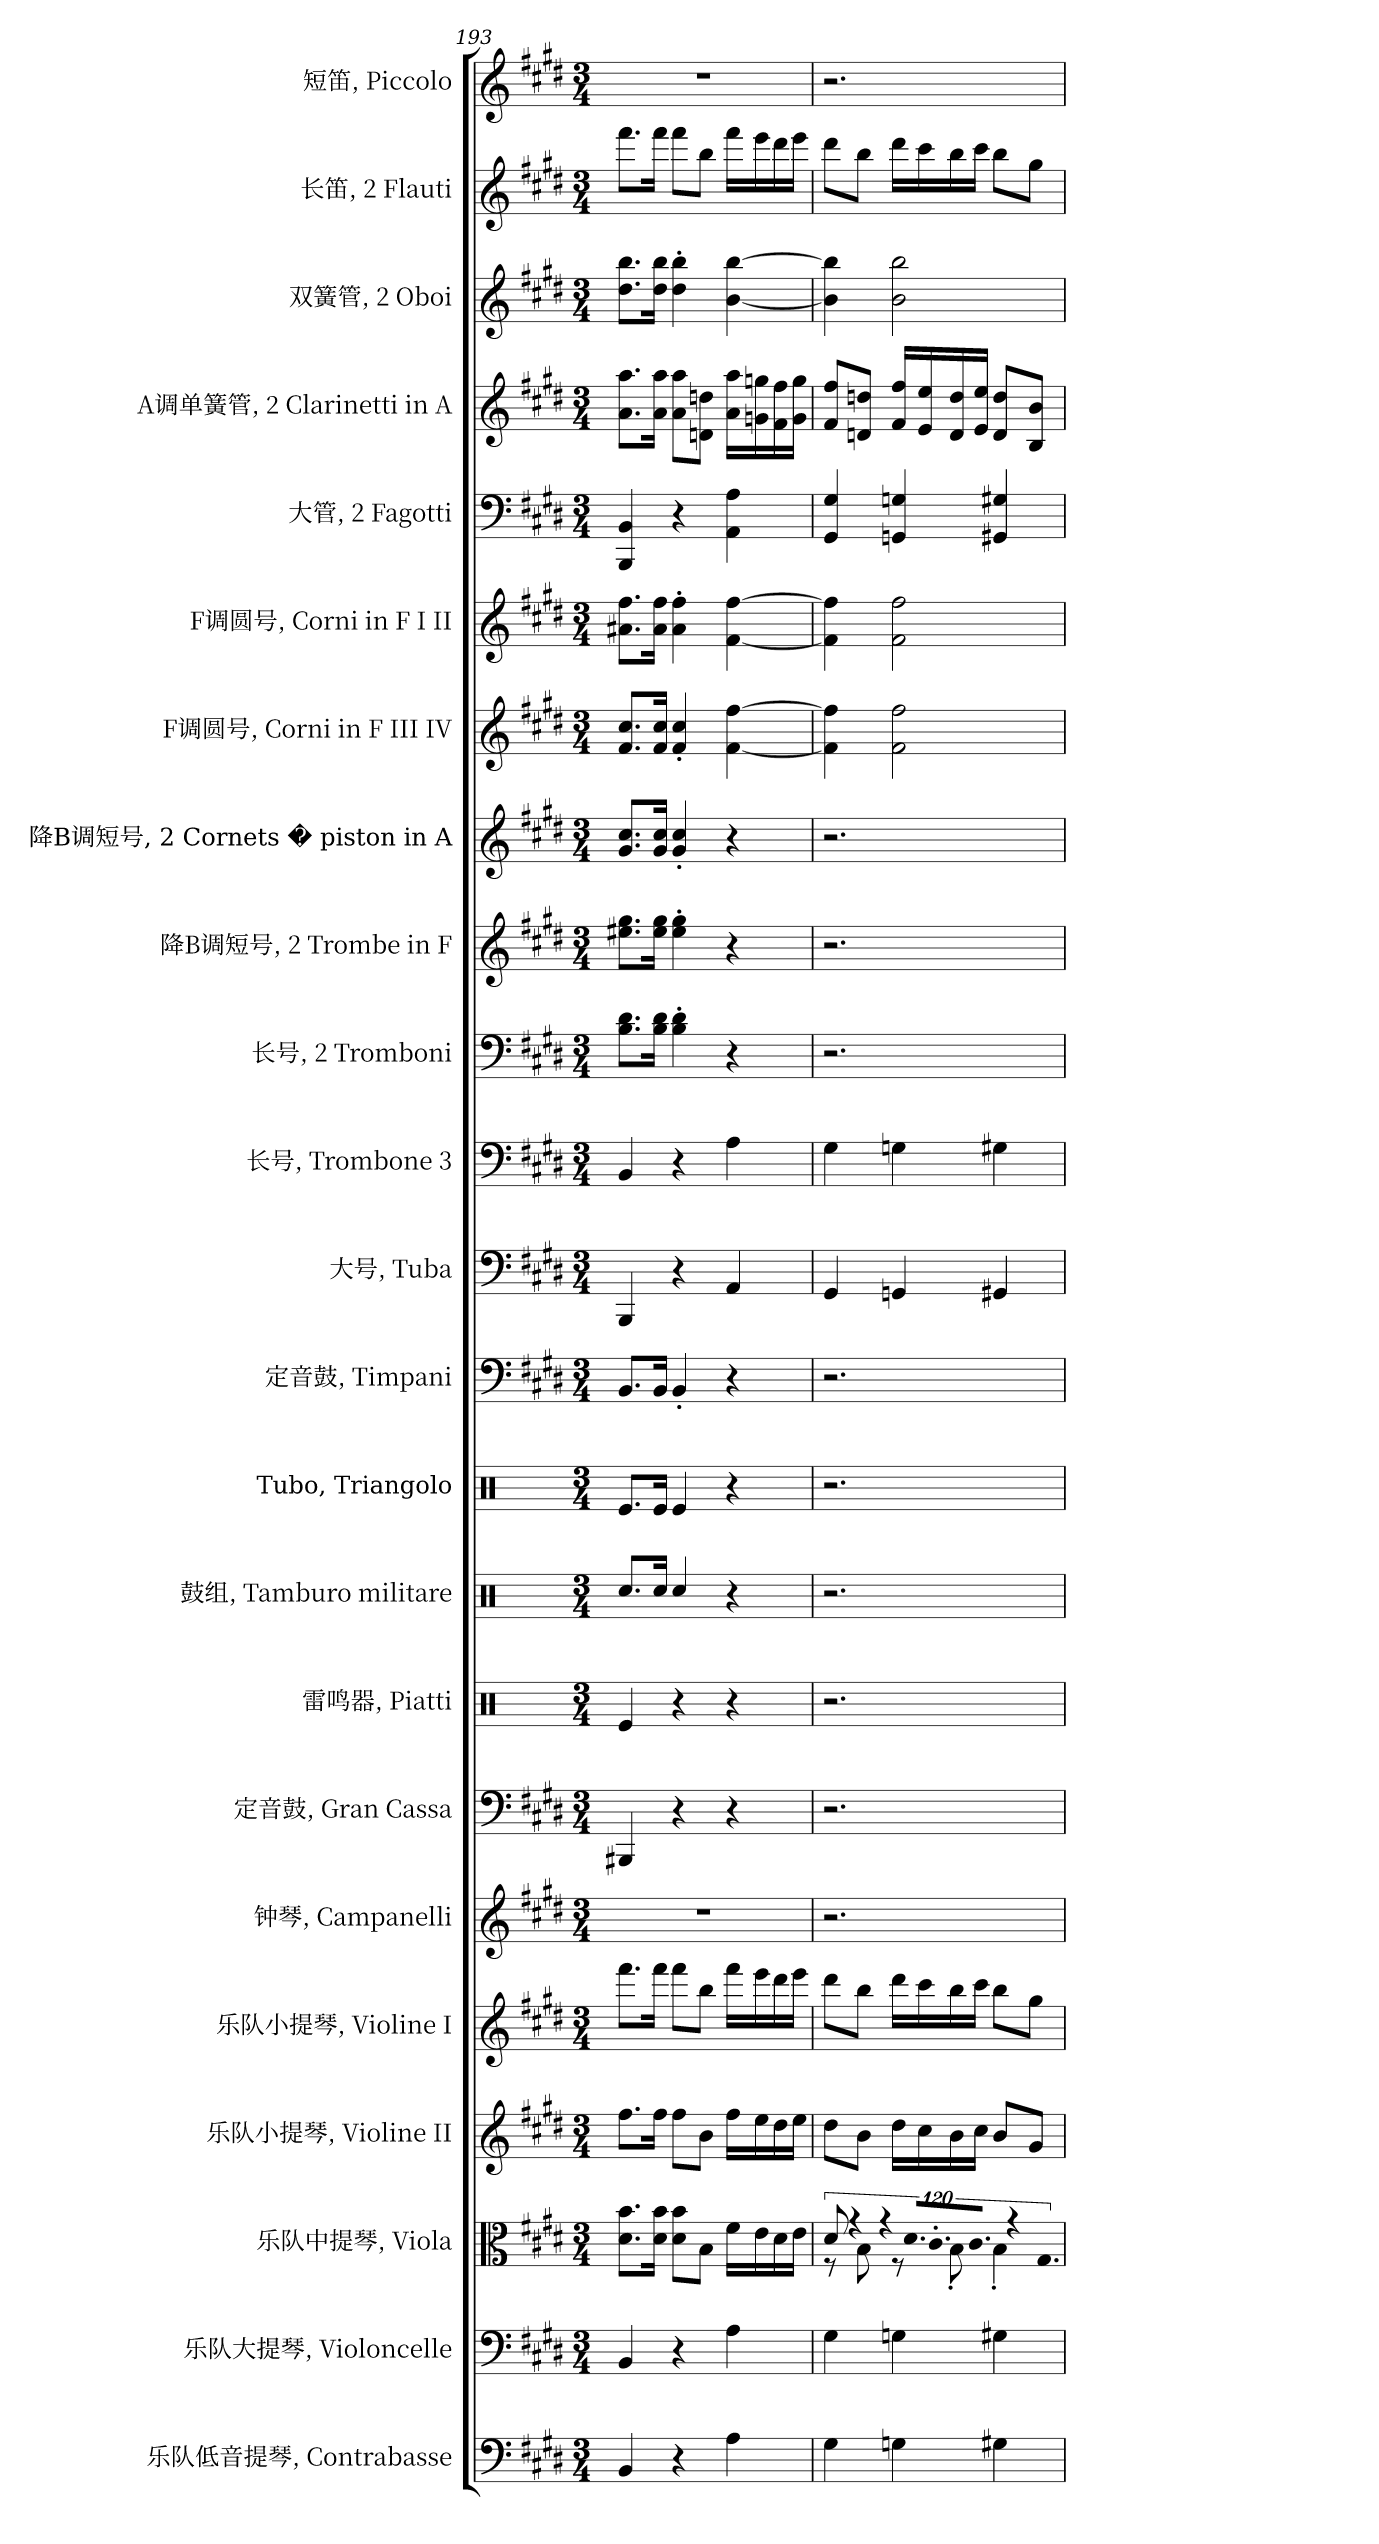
**kern	**kern	**kern	**kern	**kern	**kern	**kern	**kern	**kern	**kern	**kern	**kern	**kern	**kern	**kern	**kern	**kern	**kern	**kern	**kern	**kern	**kern	**kern
*part23	*part22	*part21	*part20	*part19	*part18	*part17	*part16	*part15	*part14	*part13	*part12	*part11	*part10	*part9	*part8	*part7	*part6	*part5	*part4	*part3	*part2	*part1
*staff23	*staff22	*staff21	*staff20	*staff19	*staff18	*staff17	*staff16	*staff15	*staff14	*staff13	*staff12	*staff11	*staff10	*staff9	*staff8	*staff7	*staff6	*staff5	*staff4	*staff3	*staff2	*staff1
*I"乐队低音提琴, Contrabasse	*I"乐队大提琴, Violoncelle	*I"乐队中提琴, Viola	*I"乐队小提琴, Violine II	*I"乐队小提琴, Violine I	*I"钟琴, Campanelli	*I"定音鼓, Gran Cassa	*I"雷鸣器, Piatti	*I"鼓组, Tamburo militare	*I"Tubo, Triangolo	*I"定音鼓, Timpani	*I"大号, Tuba	*I"长号, Trombone 3	*I"长号, 2 Tromboni	*I"降B调短号, 2 Trombe in F	*I"降B调短号, 2 Cornets � piston in A	*I"F调圆号, Corni in F III IV	*I"F调圆号, Corni in F I II	*I"大管, 2 Fagotti	*I"A调单簧管, 2 Clarinetti in A	*I"双簧管, 2 Oboi	*I"长笛, 2 Flauti	*I"短笛, Piccolo
*I'Cbs.	*	*	*	*	*	*	*	*	*I'Tu.	*I'Timp.	*I'Tba.	*I'Tbn.	*I'Tbn.	*	*I'B♭ Cnt.	*	*	*	*I'A Cl.	*I'Ob.	*I'Fl.	*I'Picc.
*clefF4	*clefF4	*clefC3	*clefG2	*clefG2	*clefG2	*clefF4	*clefX	*clefX	*clefX	*clefF4	*clefF4	*clefF4	*clefF4	*clefG2	*clefG2	*clefG2	*clefG2	*clefF4	*clefG2	*clefG2	*clefG2	*clefG2
*ITrd7c12	*	*	*	*	*ITrd-14c-24	*	*	*	*	*	*	*	*	*ITrd1c2	*ITrd1c2	*ITrd4c7	*ITrd4c7	*	*ITrd2c3	*	*	*ITrd-7c-12
*k[f#c#g#d#]	*k[f#c#g#d#]	*k[f#c#g#d#]	*k[f#c#g#d#]	*k[f#c#g#d#]	*k[f#c#g#d#]	*k[f#c#g#d#]	*k[]	*k[]	*k[]	*k[f#c#g#d#]	*k[f#c#g#d#]	*k[f#c#g#d#]	*k[f#c#g#d#]	*k[f#c#]	*k[f#c#]	*k[f#c#g#]	*k[f#c#g#]	*k[f#c#g#d#]	*k[f#c#g#d#a#e#b#]	*k[f#c#g#d#]	*k[f#c#g#d#]	*k[f#c#g#d#]
*M3/4	*M3/4	*M3/4	*M3/4	*M3/4	*M3/4	*M3/4	*M3/4	*M3/4	*M3/4	*M3/4	*M3/4	*M3/4	*M3/4	*M3/4	*M3/4	*M3/4	*M3/4	*M3/4	*M3/4	*M3/4	*M3/4	*M3/4
*MM100	*MM100	*MM100	*MM100	*MM100	*MM100	*MM100	*MM100	*MM100	*MM100	*MM100	*MM100	*MM100	*MM100	*MM100	*MM100	*MM100	*MM100	*MM100	*MM100	*MM100	*MM100	*MM100
=193	=193	=193	=193	=193	=193	=193	=193	=193	=193	=193	=193	=193	=193	=193	=193	=193	=193	=193	=193	=193	=193	=193
4BBB/	4BB/	8.d#\ 8.b\L	8.ff#\L	8.fff#\L	2.r	4BBB#X/	4Re/	8.Rcc/L	8.Re/L	8.BB/L	4BBB/	4BB/	8.B\ 8.d#\L	8.dd#X\ 8.ff#\L	8.f#/ 8.b/L	8.B/ 8.f#/L	8.d#X\ 8.b\L	4BBB/ 4BB/	8.f#\ 8.ff#\L	8.dd#\ 8.bb\L	8.fff#\L	2.r
.	.	16d#\ 16b\Jk	16ff#\Jk	16fff#\Jk	.	.	.	16Rcc/Jk	16Re/Jk	16BB/Jk	.	.	16B\ 16d#\Jk	16dd#\ 16ff#\Jk	16f#/ 16b/Jk	16B/ 16f#/Jk	16d#\ 16b\Jk	.	16f#\ 16ff#\Jk	16dd#\ 16bb\Jk	16fff#\Jk	.
4r	4r	8d#\ 8b\L	8ff#\L	8fff#\L	.	4r	4r	4Rcc/	4Re/	4BB'/	4r	4r	4B\' 4d#\'	4dd#\' 4ff#\'	4f#/' 4b/'	4B/' 4f#/'	4d#\' 4b\'	4r	8f#\ 8ff#\L	4dd#\' 4bb\'	8fff#\L	.
.	.	8B\J	8b\J	8bb\J	.	.	.	.	.	.	.	.	.	.	.	.	.	.	8Bn\ 8bn\J	.	8bb\J	.
4AA\	4A\	16f#\LL	16ff#\LL	16fff#\LL	.	4r	4r	4r	4r	4r	4AA/	4A\	4r	4r	4r	[4B\ [4b\	[4B\ [4b\	4AA\ 4A\	16f#\ 16ff#\LL	[4b\ [4bb\	16fff#\LL	.
.	.	16e\	16ee\	16eee\	.	.	.	.	.	.	.	.	.	.	.	.	.	.	16en\ 16een\	.	16eee\	.
.	.	16d#\	16dd#\	16ddd#\	.	.	.	.	.	.	.	.	.	.	.	.	.	.	16d#\ 16dd#\	.	16ddd#\	.
.	.	16e\JJ	16ee\JJ	16eee\JJ	.	.	.	.	.	.	.	.	.	.	.	.	.	.	16e\ 16ee\JJ	.	16eee\JJ	.
!!LO:PB:g=z
=194	=194	=194	=194	=194	=194	=194	=194	=194	=194	=194	=194	=194	=194	=194	=194	=194	=194	=194	=194	=194	=194	=194
*	*	*	*	*	*	*	*	*	*	*	*	*	*	*	*	*	*	*	*	*	*	*MM103
!	!	!LO:N:vis=16.	!	!	!	!	!	!	!	!	!	!	!	!	!	!	!	!	!	!	!	!
*	*	*^	*	*	*	*	*	*	*	*	*	*	*	*	*	*	*	*	*	*	*	*
4GG#\	4G#\	960%103d#/	8r	8dd#\L	8ddd#\L	2.r	2.r	2.r	2.r	2.r	2.r	4GG#/	4G#\	2.r	2.r	2.r	4B\] 4b\]	4B\] 4b\]	4GG#/ 4G#/	8d#/ 8dd#/L	4b\] 4bb\]	8ddd#\L	2.r
!	!	!LO:N:vis=16.	!	!	!	!	!	!	!	!	!	!	!	!	!	!	!	!	!	!	!	!	!
.	.	960%103r	.	.	.	.	.	.	.	.	.	.	.	.	.	.	.	.	.	.	.	.	.
.	.	.	8B\	8b\J	8bb\J	.	.	.	.	.	.	.	.	.	.	.	.	.	.	8Bn/ 8bn/J	.	8bb\J	.
!	!	!LO:N:vis=32.	!	!	!	!	!	!	!	!	!	!	!	!	!	!	!	!	!	!	!	!	!
.	.	1920%103r	.	.	.	.	.	.	.	.	.	.	.	.	.	.	.	.	.	.	.	.	.
4GGn\	4Gn\	.	8r	16dd#\LL	16ddd#\LL	.	.	.	.	.	.	4GGn/	4Gn\	.	.	.	2B\ 2b\	2B\ 2b\	4GGn/ 4Gn/	16d#/ 16dd#/LL	2b\ 2bb\	16ddd#\LL	.
!	!	!LO:N:vis=32.	!	!	!	!	!	!	!	!	!	!	!	!	!	!	!	!	!	!	!	!	!
.	.	1920%103d#/KLL	.	.	.	.	.	.	.	.	.	.	.	.	.	.	.	.	.	.	.	.	.
.	.	.	.	16cc#\	16ccc#\	.	.	.	.	.	.	.	.	.	.	.	.	.	.	16c#/ 16cc#/	.	16ccc#\	.
!	!	!LO:N:vis=16.	!	!	!	!	!	!	!	!	!	!	!	!	!	!	!	!	!	!	!	!	!
.	.	960%103c#'/	.	.	.	.	.	.	.	.	.	.	.	.	.	.	.	.	.	.	.	.	.
.	.	.	8B'\	16b\	16bb\	.	.	.	.	.	.	.	.	.	.	.	.	.	.	16B/ 16b/	.	16bb\	.
!	!	!LO:N:vis=16.	!	!	!	!	!	!	!	!	!	!	!	!	!	!	!	!	!	!	!	!	!
.	.	960%103c#/JJ	.	.	.	.	.	.	.	.	.	.	.	.	.	.	.	.	.	.	.	.	.
.	.	.	.	16cc#\JJ	16ccc#\JJ	.	.	.	.	.	.	.	.	.	.	.	.	.	.	16c#/ 16cc#/JJ	.	16ccc#\JJ	.
4GG#X\	4G#X\	.	4B'\	8b/L	8bb\L	.	.	.	.	.	.	4GG#X/	4G#X\	.	.	.	.	.	4GG#X/ 4G#X/	8B/ 8b/L	.	8bb\L	.
!	!	!LO:N:vis=16.	!	!	!	!	!	!	!	!	!	!	!	!	!	!	!	!	!	!	!	!	!
.	.	960%103r	.	.	.	.	.	.	.	.	.	.	.	.	.	.	.	.	.	.	.	.	.
.	.	.	.	8g#/J	8gg#\J	.	.	.	.	.	.	.	.	.	.	.	.	.	.	8G#/ 8g#/J	.	8gg#\J	.
!	!	!LO:N:vis=16.	!	!	!	!	!	!	!	!	!	!	!	!	!	!	!	!	!	!	!	!	!
.	.	960%103G#/	.	.	.	.	.	.	.	.	.	.	.	.	.	.	.	.	.	.	.	.	.
960ryy	960ryy	.	960ryy	960ryy	960ryy	960ryy	960ryy	960ryy	960ryy	960ryy	960ryy	960ryy	960ryy	960ryy	960ryy	960ryy	960ryy	960ryy	960ryy	960ryy	960ryy	960ryy	960ryy
*	*	*v	*v	*	*	*	*	*	*	*	*	*	*	*	*	*	*	*	*	*	*	*	*
=	=	=	=	=	=	=	=	=	=	=	=	=	=	=	=	=	=	=	=	=	=	=
*-	*-	*-	*-	*-	*-	*-	*-	*-	*-	*-	*-	*-	*-	*-	*-	*-	*-	*-	*-	*-	*-	*-
